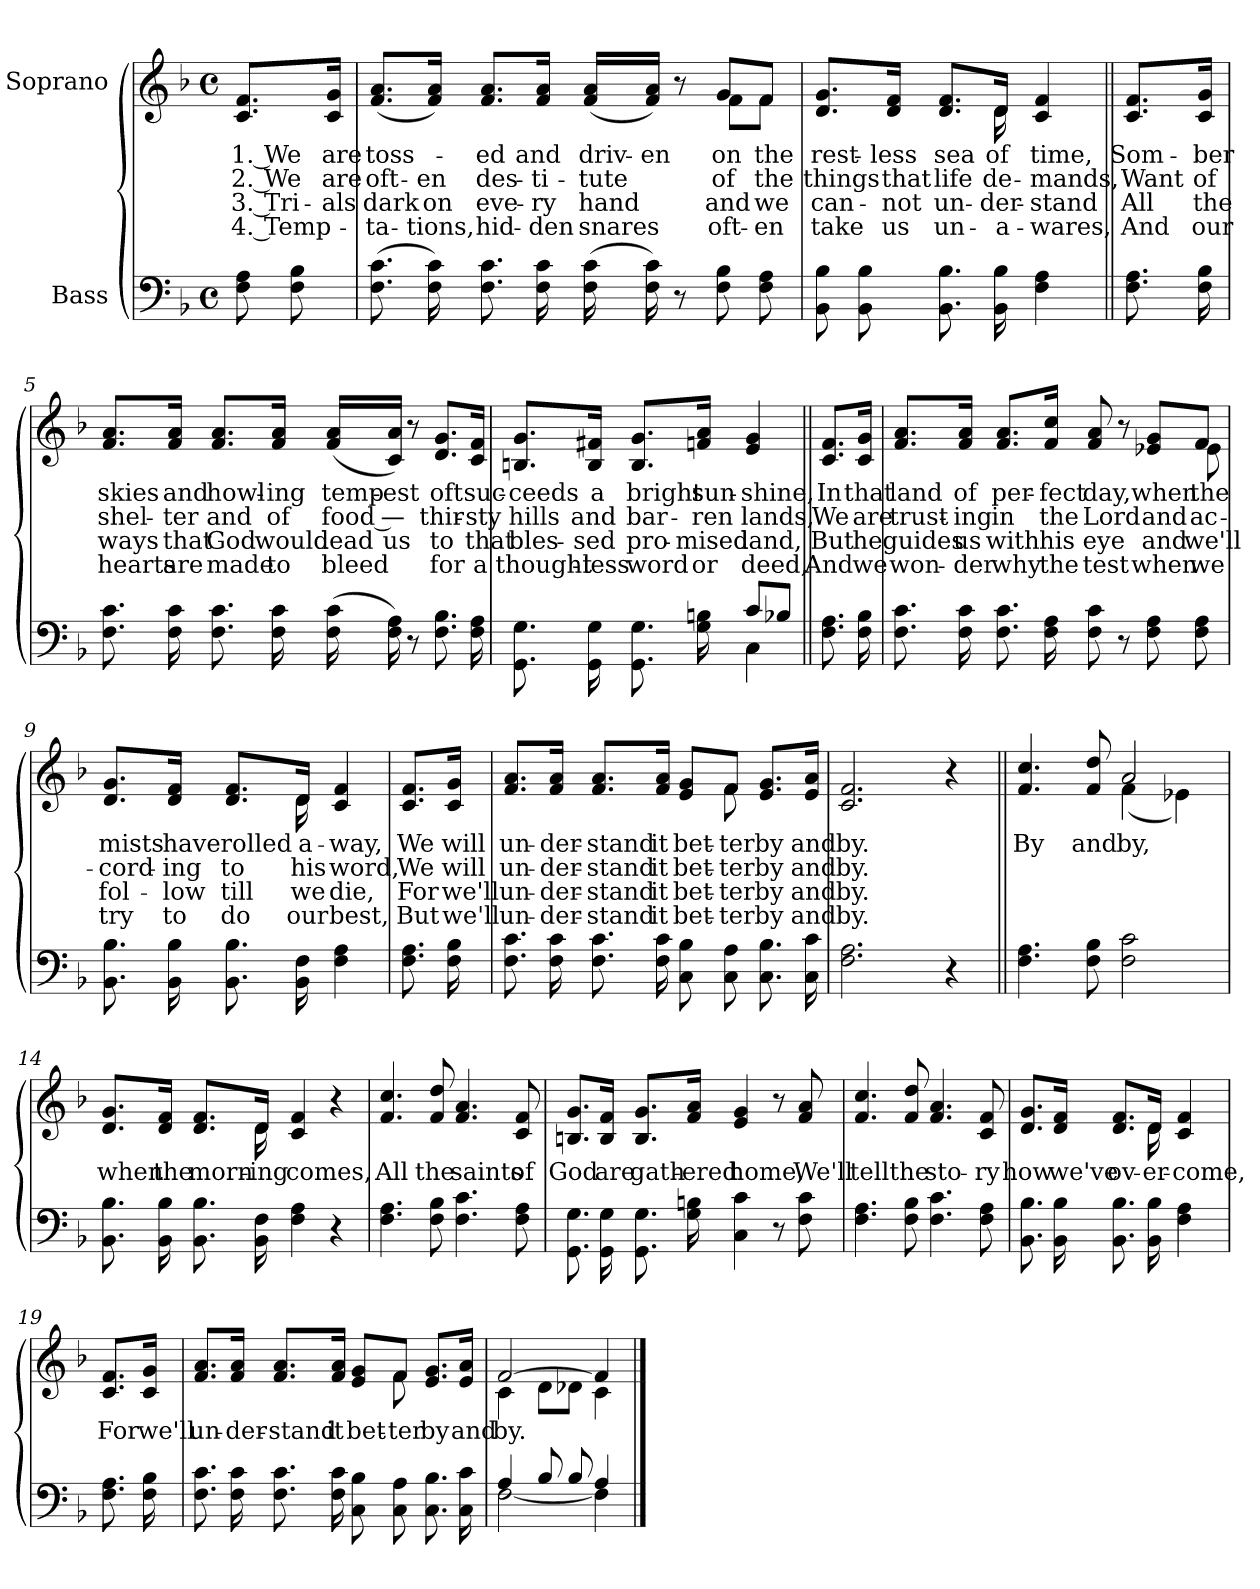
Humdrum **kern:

**kern	**kern	**text	**text	**text	**text
*part2	*part1	*part1	*part1	*part1	*part1
*staff2	*staff1	*staff1	*staff1	*staff1	*staff1
*I"Bass	*I"Soprano	*	*	*	*
*clefF4	*clefG2	*	*	*	*
*k[b-]	*k[b-]	*	*	*	*
*M4/4	*M4/4	*	*	*	*
*met(c)	*met(c)	*	*	*	*
*MM70	*MM70	*	*	*	*
=1	=1	=1	=1	=1	=1
!	!	!LO:LY:b	!LO:LY:b	!LO:LY:b	!LO:LY:b
8F\ 8A\	8.c/ 8.f/L	1. We	2. We	3. Tri-	4. Temp-
8F\ 8B-\	.	.	.	.	.
!	!	!LO:LY:b	!LO:LY:b	!LO:LY:b	!
.	16c/ 16g/Jk	are	are	-als	.
=2	=2	=2	=2	=2	=2
!	!	!LO:LY:b	!LO:LY:b	!LO:LY:b	!LO:LY:b
*	*^	*	*	*	*
(>8.F\ 8.c\	(<8.f/ 8.a/L	4ryy	toss-	oft-	dark	-ta-
!	!	!	!	!LO:LY:b	!LO:LY:b	!LO:LY:b
16F\ 16c\)	16f/ 16a/Jk)	.	.	-en	on	-tions,
!	!	!	!LO:LY:b	!LO:LY:b	!LO:LY:b	!LO:LY:b
8.F\ 8.c\	8.f/ 8.a/L	4ryy	-ed	des-	eve-	hid-
!	!	!	!LO:LY:b	!LO:LY:b	!LO:LY:b	!LO:LY:b
16F\ 16c\	16f/ 16a/Jk	.	and	-ti-	-ry	-den
!	!	!	!LO:LY:b	!LO:LY:b	!LO:LY:b	!LO:LY:b
(>16F\ 16c\	(<16f/ 16a/LL	4ryy	driv-	-tute	hand	snares
!	!	!	!LO:LY:b	!	!	!
16F\ 16c\)	16f/ 16a/JJ)	.	-en	.	.	.
8r	8r	.	.	.	.	.
!	!	!	!LO:LY:b	!LO:LY:b	!LO:LY:b	!LO:LY:b
8F\ 8B-\	8g/L	8f\L	on	of	and	oft-
!	!	!	!LO:LY:b	!LO:LY:b	!LO:LY:b	!LO:LY:b
8F\ 8A\	8f/J	8f\J	the	the	we	-en
=3	=3	=3	=3	=3	=3	=3
!	!	!	!LO:LY:b	!LO:LY:b	!LO:LY:b	!LO:LY:b
8BB-\ 8B-\	8.d/ 8.g/L	4ryy	rest-	things	can-	take
8BB-\ 8B-\	.	.	.	.	.	.
!	!	!	!LO:LY:b	!LO:LY:b	!LO:LY:b	!LO:LY:b
.	16d/ 16f/Jk	.	-less	that	-not	us
!	!	!	!LO:LY:b	!LO:LY:b	!LO:LY:b	!LO:LY:b
8.BB-\ 8.B-\	8.d/ 8.f/L	8.ryy	sea	life	un-	un-
!	!	!	!LO:LY:b	!LO:LY:b	!LO:LY:b	!LO:LY:b
16BB-\ 16B-\	16d/Jk	16d\	of	de-	-der-	-a-
!	!	!	!LO:LY:b	!LO:LY:b	!LO:LY:b	!LO:LY:b
4F\ 4A\	4c/ 4f/	4ryy	time,	-mands,	-stand	-wares,
!!LO:LB:g=z
=4||	=4||	=4||	=4||	=4||	=4||	=4||
!	!	!	!LO:LY:b	!LO:LY:b	!LO:LY:b	!LO:LY:b
*	*v	*v	*	*	*	*
8.F\ 8.A\	8.c/ 8.f/L	Som-	Want	All	And
!	!	!LO:LY:b	!LO:LY:b	!LO:LY:b	!LO:LY:b
16F\ 16B-\	16c/ 16g/Jk	-ber	of	the	our
=5	=5	=5	=5	=5	=5
!	!	!LO:LY:b	!LO:LY:b	!LO:LY:b	!LO:LY:b
8.F\ 8.c\	8.f/ 8.a/L	skies	shel-	ways	hearts
!	!	!LO:LY:b	!LO:LY:b	!LO:LY:b	!LO:LY:b
16F\ 16c\	16f/ 16a/Jk	and	-ter	that	are
!	!	!LO:LY:b	!LO:LY:b	!LO:LY:b	!LO:LY:b
8.F\ 8.c\	8.f/ 8.a/L	howl-	and	God	made
!	!	!LO:LY:b	!LO:LY:b	!LO:LY:b	!LO:LY:b
16F\ 16c\	16f/ 16a/Jk	-ing	of	would	to
!	!	!LO:LY:b	!LO:LY:b	!LO:LY:b	!LO:LY:b
(>16F\ 16c\	(<16f/ 16a/LL	temp-	food —	lead	bleed
!	!	!LO:LY:b	!	!LO:LY:b	!
16F\ 16A\)	16c/ 16a/JJ)	-est	.	us	.
8r	8r	.	.	.	.
!	!	!LO:LY:b	!LO:LY:b	!LO:LY:b	!LO:LY:b
8.F\ 8.B-\	8.d/ 8.g/L	oft	thir-	to	for
!	!	!LO:LY:b	!LO:LY:b	!LO:LY:b	!LO:LY:b
16F\ 16A\	16c/ 16f/Jk	suc-	-sty	that	a
!!LO:LB:g=z
=6	=6	=6	=6	=6	=6
*^	*	*	*	*	*
!	!	!	!LO:LY:b	!LO:LY:b	!LO:LY:b	!LO:LY:b
8.GG\ 8.G\	4ryy	8.Bn/ 8.g/L	-ceeds	hills	bles-	thought-
!	!	!	!LO:LY:b	!LO:LY:b	!LO:LY:b	!LO:LY:b
16GG\ 16G\	.	16B/ 16f#X/Jk	a	and	-sed	-less
!	!	!	!LO:LY:b	!LO:LY:b	!LO:LY:b	!LO:LY:b
8.GG\ 8.G\	4ryy	8.B/ 8.g/L	bright	bar-	pro-	word
!	!	!	!LO:LY:b	!LO:LY:b	!LO:LY:b	!LO:LY:b
16G\ 16Bn\	.	16fn/ 16a/Jk	sun-	-ren	-mised	or
!	!	!	!LO:LY:b	!LO:LY:b	!LO:LY:b	!LO:LY:b
8c/L	4C\	4e/ 4g/	-shine,	lands,	land,	deed,
8B-X/J	.	.	.	.	.	.
*v	*v	*	*	*	*	*
=7||	=7||	=7||	=7||	=7||	=7||
!	!	!LO:LY:b	!LO:LY:b	!LO:LY:b	!LO:LY:b
8.F\ 8.A\	8.c/ 8.f/L	In	We	But	And
!	!	!LO:LY:b	!LO:LY:b	!LO:LY:b	!LO:LY:b
16F\ 16B-\	16c/ 16g/Jk	that	are	he	we
=8	=8	=8	=8	=8	=8
!	!	!LO:LY:b	!LO:LY:b	!LO:LY:b	!LO:LY:b
*	*^	*	*	*	*
8.F\ 8.c\	8.f/ 8.a/L	4ryy	land	trust-	guides	won-
!	!	!	!LO:LY:b	!LO:LY:b	!LO:LY:b	!LO:LY:b
16F\ 16c\	16f/ 16a/Jk	.	of	-ing	us	-der
!	!	!	!LO:LY:b	!LO:LY:b	!LO:LY:b	!LO:LY:b
8.F\ 8.c\	8.f/ 8.a/L	4ryy	per-	in	with	why
!	!	!	!LO:LY:b	!LO:LY:b	!LO:LY:b	!LO:LY:b
16F\ 16A\	16f/ 16cc/Jk	.	-fect	the	his	the
!	!	!	!LO:LY:b	!LO:LY:b	!LO:LY:b	!LO:LY:b
8F\ 8c\	8f/ 8a/	4ryy	day,	Lord	eye	test
8r	8r	.	.	.	.	.
!	!	!	!LO:LY:b	!LO:LY:b	!LO:LY:b	!LO:LY:b
8F\ 8A\	8e-X/ 8g/L	8ryy	when	and	and	when
!	!	!	!LO:LY:b	!LO:LY:b	!LO:LY:b	!LO:LY:b
8F\ 8A\	8f/J	8e-\	the	ac-	we'll	we
!!LO:PB:g=z	!!
=9	=9	=9	=9	=9	=9	=9
!	!	!	!LO:LY:b	!LO:LY:b	!LO:LY:b	!LO:LY:b
8.BB-\ 8.B-\	8.d/ 8.g/L	4ryy	mists	-cord-	fol-	try
!	!	!	!LO:LY:b	!LO:LY:b	!LO:LY:b	!LO:LY:b
16BB-\ 16B-\	16d/ 16f/Jk	.	have	-ing	-low	to
!	!	!	!LO:LY:b	!LO:LY:b	!LO:LY:b	!LO:LY:b
8.BB-\ 8.B-\	8.d/ 8.f/L	8.ryy	rolled	to	till	do
!	!	!	!LO:LY:b	!LO:LY:b	!LO:LY:b	!LO:LY:b
16BB-\ 16F\	16d/Jk	16d\	a-	his	we	our
!	!	!	!LO:LY:b	!LO:LY:b	!LO:LY:b	!LO:LY:b
4F\ 4A\	4c/ 4f/	4ryy	-way,	word,	die,	best,
=10	=10	=10	=10	=10	=10	=10
!	!	!	!LO:LY:b	!LO:LY:b	!LO:LY:b	!LO:LY:b
*	*v	*v	*	*	*	*
8.F\ 8.A\	8.c/ 8.f/L	We	We	For	But
!	!	!LO:LY:b	!LO:LY:b	!LO:LY:b	!LO:LY:b
16F\ 16B-\	16c/ 16g/Jk	will	will	we'll	we'll
=11	=11	=11	=11	=11	=11
!	!	!LO:LY:b	!LO:LY:b	!LO:LY:b	!LO:LY:b
*	*^	*	*	*	*
8.F\ 8.c\	8.f/ 8.a/L	4ryy	un-	un-	un-	un-
!	!	!	!LO:LY:b	!LO:LY:b	!LO:LY:b	!LO:LY:b
16F\ 16c\	16f/ 16a/Jk	.	-der-	-der-	-der-	-der-
!	!	!	!LO:LY:b	!LO:LY:b	!LO:LY:b	!LO:LY:b
8.F\ 8.c\	8.f/ 8.a/L	4ryy	-stand	-stand	-stand	-stand
!	!	!	!LO:LY:b	!LO:LY:b	!LO:LY:b	!LO:LY:b
16F\ 16c\	16f/ 16a/Jk	.	it	it	it	it
!	!	!	!LO:LY:b	!LO:LY:b	!LO:LY:b	!LO:LY:b
8C\ 8B-\	8e/ 8g/L	8ryy	bet-	bet-	bet-	bet-
!	!	!	!LO:LY:b	!LO:LY:b	!LO:LY:b	!LO:LY:b
8C\ 8A\	8f/J	8f\	-ter	-ter	-ter	-ter
!	!	!	!LO:LY:b	!LO:LY:b	!LO:LY:b	!LO:LY:b
8.C\ 8.B-\	8.e/ 8.g/L	4ryy	by	by	by	by
!	!	!	!LO:LY:b	!LO:LY:b	!LO:LY:b	!LO:LY:b
16C\ 16c\	16e/ 16a/Jk	.	and	and	and	and
*	*v	*v	*	*	*	*
=12	=12	=12	=12	=12	=12
!	!	!LO:LY:b	!LO:LY:b	!LO:LY:b	!LO:LY:b
2.F\ 2.A\	2.c/ 2.f/	by.	by.	by.	by.
4r	4r	.	.	.	.
!!LO:LB:g=z
=13||	=13||	=13||	=13||	=13||	=13||
!	!LO:TX:a:t=Chorus	!	!	!	!
!	!	!LO:LY:b	!	!	!
*	*^	*	*	*	*
4.F\ 4.A\	4.f/ 4.cc/	2ryy	By	.	.	.
!	!	!	!LO:LY:b	!	!	!
8F\ 8B-\	8f/ 8dd/	.	and	.	.	.
!	!	!	!LO:LY:b	!	!	!
2F\ 2c\	2a/	(<4f\	by,	.	.	.
.	.	4e-X\)	.	.	.	.
=14	=14	=14	=14	=14	=14	=14
!	!	!	!LO:LY:b	!	!	!
8.BB-\ 8.B-\	8.d/ 8.g/L	4ryy	when	.	.	.
!	!	!	!LO:LY:b	!	!	!
16BB-\ 16B-\	16d/ 16f/Jk	.	the	.	.	.
!	!	!	!LO:LY:b	!	!	!
8.BB-\ 8.B-\	8.d/ 8.f/L	8.ryy	morn-	.	.	.
!	!	!	!LO:LY:b	!	!	!
16BB-\ 16F\	16d/Jk	16d\	-ing	.	.	.
!	!	!	!LO:LY:b	!	!	!
4F\ 4A\	4c/ 4f/	2ryy	comes,	.	.	.
4r	4r	.	.	.	.	.
*	*v	*v	*	*	*	*
=15	=15	=15	=15	=15	=15
!	!	!LO:LY:b	!	!	!
4.F\ 4.A\	4.f/ 4.cc/	All	.	.	.
!	!	!LO:LY:b	!	!	!
8F\ 8B-\	8f/ 8dd/	the	.	.	.
!	!	!LO:LY:b	!	!	!
4.F\ 4.c\	4.f/ 4.a/	saints	.	.	.
!	!	!LO:LY:b	!	!	!
8F\ 8A\	8c/ 8f/	of	.	.	.
!!LO:LB:g=z
=16	=16	=16	=16	=16	=16
!	!	!LO:LY:b	!	!	!
8.GG\ 8.G\	8.Bn/ 8.g/L	God	.	.	.
!	!	!LO:LY:b	!	!	!
16GG\ 16G\	16B/ 16f/Jk	are	.	.	.
!	!	!LO:LY:b	!	!	!
8.GG\ 8.G\	8.B/ 8.g/L	gath-	.	.	.
!	!	!LO:LY:b	!	!	!
16G\ 16Bn\	16f/ 16a/Jk	-ered	.	.	.
!	!	!LO:LY:b	!	!	!
4C\ 4c\	4e/ 4g/	home,	.	.	.
8r	8r	.	.	.	.
!	!	!LO:LY:b	!	!	!
8F\ 8c\	8f/ 8a/	We'll	.	.	.
=17	=17	=17	=17	=17	=17
!	!	!LO:LY:b	!	!	!
4.F\ 4.A\	4.f/ 4.cc/	tell	.	.	.
!	!	!LO:LY:b	!	!	!
8F\ 8B-\	8f/ 8dd/	the	.	.	.
!	!	!LO:LY:b	!	!	!
4.F\ 4.c\	4.f/ 4.a/	sto-	.	.	.
!	!	!LO:LY:b	!	!	!
8F\ 8A\	8c/ 8f/	-ry	.	.	.
=18	=18	=18	=18	=18	=18
!	!	!LO:LY:b	!	!	!
*	*^	*	*	*	*
8.BB-\ 8.B-\	8.d/ 8.g/L	4ryy	how	.	.	.
!	!	!	!LO:LY:b	!	!	!
16BB-\ 16B-\	16d/ 16f/Jk	.	we've	.	.	.
!	!	!	!LO:LY:b	!	!	!
8.BB-\ 8.B-\	8.d/ 8.f/L	8.ryy	ov-	.	.	.
!	!	!	!LO:LY:b	!	!	!
16BB-\ 16B-\	16d/Jk	16d\	-er-	.	.	.
!	!	!	!LO:LY:b	!	!	!
4F\ 4A\	4c/ 4f/	4ryy	-come,	.	.	.
=19	=19	=19	=19	=19	=19	=19
!	!	!	!LO:LY:b	!	!	!
*	*v	*v	*	*	*	*
8.F\ 8.A\	8.c/ 8.f/L	For	.	.	.
!	!	!LO:LY:b	!	!	!
16F\ 16B-\	16c/ 16g/Jk	we'll	.	.	.
!!LO:LB:g=z
=20	=20	=20	=20	=20	=20
!	!	!LO:LY:b	!	!	!
*	*^	*	*	*	*
8.F\ 8.c\	8.f/ 8.a/L	4ryy	un-	.	.	.
!	!	!	!LO:LY:b	!	!	!
16F\ 16c\	16f/ 16a/Jk	.	-der-	.	.	.
!	!	!	!LO:LY:b	!	!	!
8.F\ 8.c\	8.f/ 8.a/L	4ryy	-stand	.	.	.
!	!	!	!LO:LY:b	!	!	!
16F\ 16c\	16f/ 16a/Jk	.	it	.	.	.
!	!	!	!LO:LY:b	!	!	!
8C\ 8B-\	8e/ 8g/L	8ryy	bet-	.	.	.
!	!	!	!LO:LY:b	!	!	!
8C\ 8A\	8f/J	8f\	-ter	.	.	.
!	!	!	!LO:LY:b	!	!	!
8.C\ 8.B-\	8.e/ 8.g/L	4ryy	by	.	.	.
!	!	!	!LO:LY:b	!	!	!
16C\ 16c\	16e/ 16a/Jk	.	and	.	.	.
=21	=21	=21	=21	=21	=21	=21
*^	*	*	*	*	*	*
!	!	!	!	!LO:LY:b	!	!	!
4A/	[2F\	[2f/	4c\	by.	.	.	.
8B-/	.	.	8d\L	.	.	.	.
8B-/	.	.	8d-X\J	.	.	.	.
4A/	4F\]	4f/]	4c\	.	.	.	.
*v	*v	*	*	*	*	*	*
*	*v	*v	*	*	*	*
==	==	==	==	==	==
*-	*-	*-	*-	*-	*-
